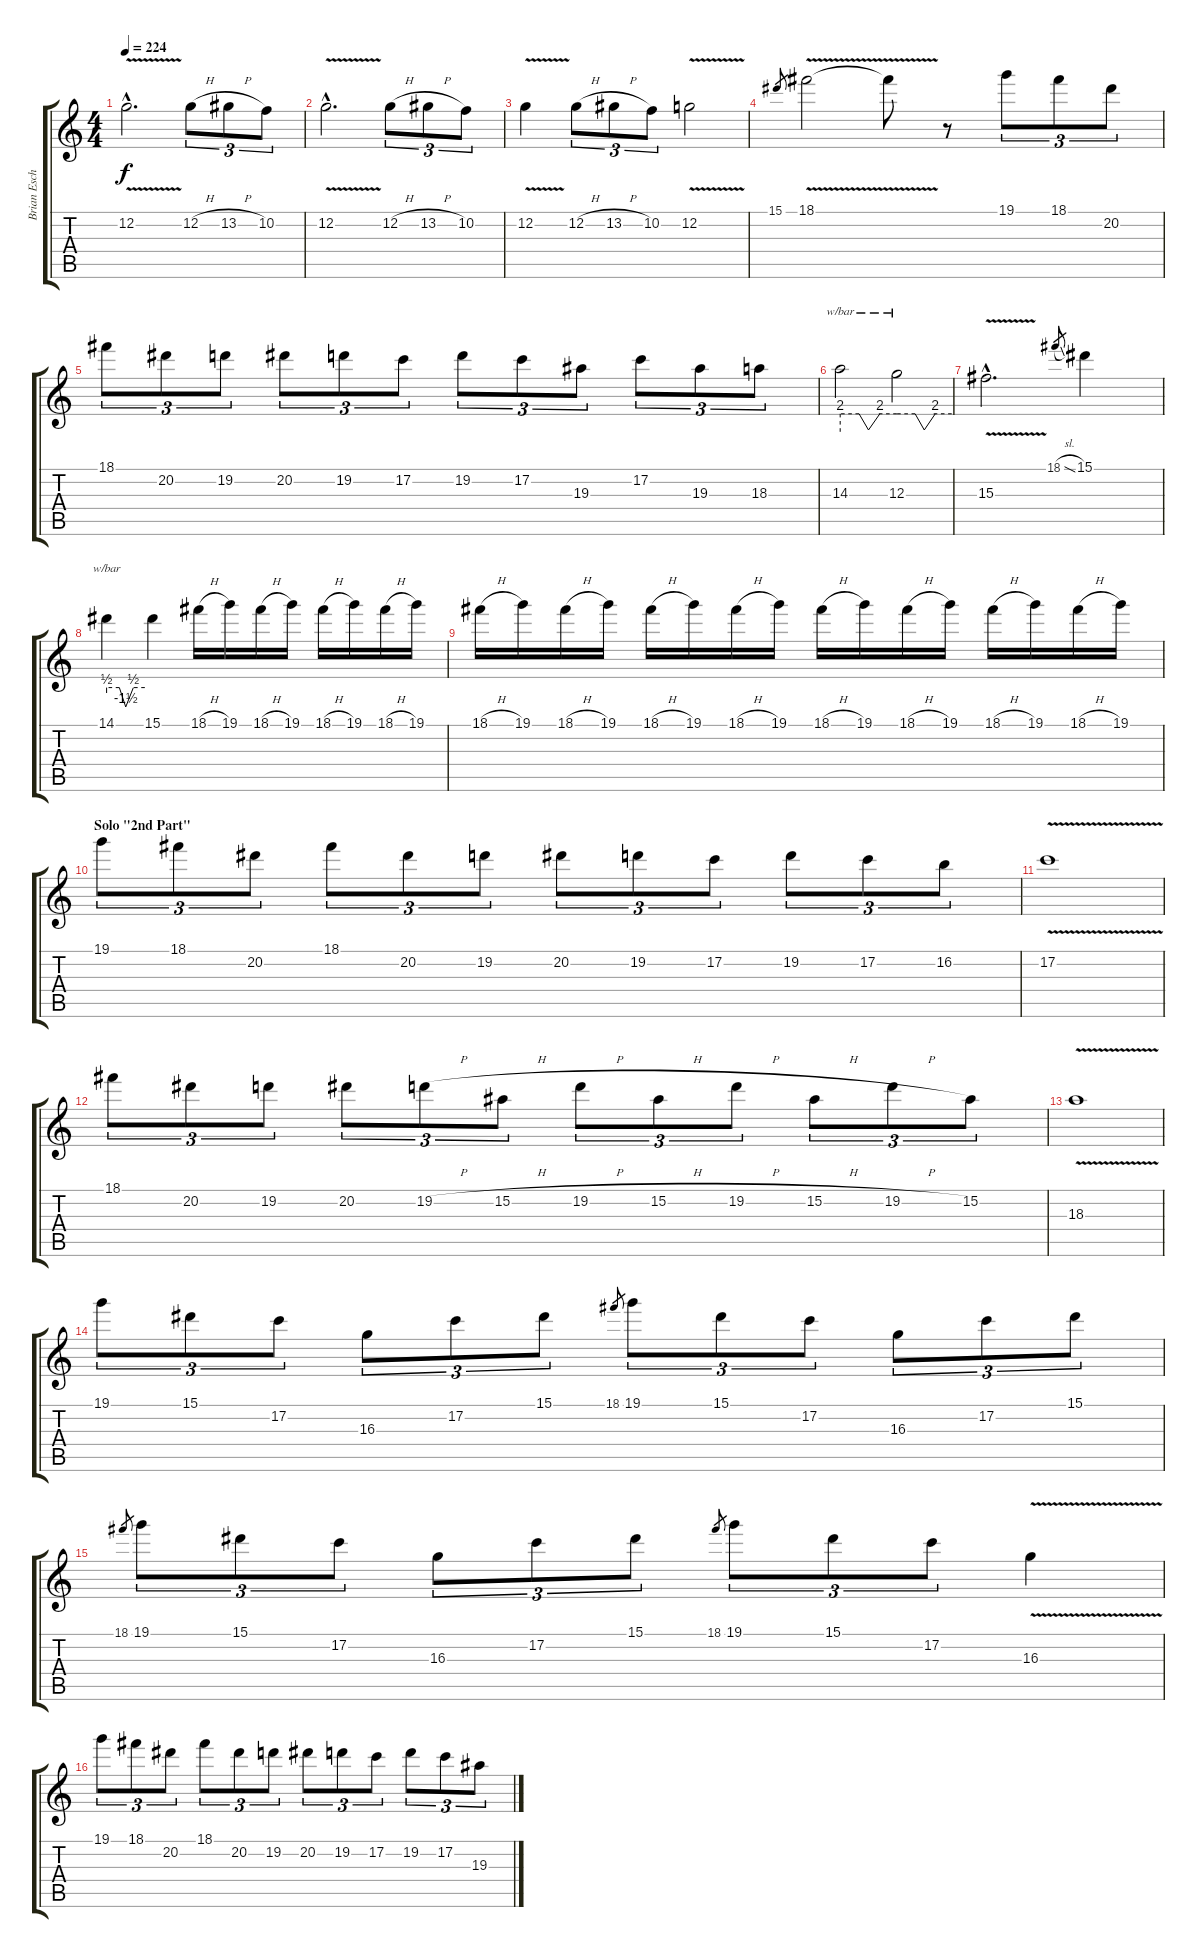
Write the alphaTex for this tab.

\track ("Brian Eschbach (Lead Guitar)" "Brian Esch") {instrument distortionguitar}
\staff {score tabs}
\tuning (C4 G3 Eb3 Bb2 F2 C2) {hide}
\ts (4 4)
\tempo 224
\clef g2
\ks c
12.2{v hac}.2{d dy f} 12.2{h}.8{tu (3 2)} 13.2{h}.8{tu (3 2)} 10.2.8{tu (3 2)} |
12.2{v hac}.2{d} 12.2{h}.8{tu (3 2)} 13.2{h}.8{tu (3 2)} 10.2.8{tu (3 2)} |
12.2{v}.4 12.2{h}.8{tu (3 2)} 13.2{h}.8{tu (3 2)} 10.2.8{tu (3 2)} 12.2{v}.2 |
15.1.8{gr} 18.1{v}.2 18.1{t}.8 r.8 19.1.8{tu (3 2)} 18.1.8{tu (3 2)} 20.2.8{tu (3 2)} |
18.1.8{tu (3 2)} 20.2.8{tu (3 2)} 19.2.8{tu (3 2)} 20.2.8{tu (3 2)} 19.2.8{tu (3 2)} 17.2.8{tu (3 2)} 19.2.8{tu (3 2)} 17.2.8{tu (3 2)} 19.3.8{tu (3 2)} 17.2.8{tu (3 2)} 19.3.8{tu (3 2)} 18.3.8{tu (3 2)} |
14.3.2{tbe (custom default 0 8 20 8 30 0 42 8 60 8)} 12.3.2{tbe (custom default 0 8 20 8 30 0 42 8 60 8)} |
15.3{v hac}.2{d} 18.1{sl}.8{gr} 15.1.4 |
14.1.4{tbe (custom default 0 2 20 2 30 -6 42 2 60 2)} 15.1.4 18.1{h}.16 19.1.16 18.1{h}.16 19.1.16 18.1{h}.16 19.1.16 18.1{h}.16 19.1.16 |
18.1{h}.16 19.1.16 18.1{h}.16 19.1.16 18.1{h}.16 19.1.16 18.1{h}.16 19.1.16 18.1{h}.16 19.1.16 18.1{h}.16 19.1.16 18.1{h}.16 19.1.16 18.1{h}.16 19.1.16 |
\section ("" "Solo \"2nd Part\"")
19.1.8{tu (3 2)} 18.1.8{tu (3 2)} 20.2.8{tu (3 2)} 18.1.8{tu (3 2)} 20.2.8{tu (3 2)} 19.2.8{tu (3 2)} 20.2.8{tu (3 2)} 19.2.8{tu (3 2)} 17.2.8{tu (3 2)} 19.2.8{tu (3 2)} 17.2.8{tu (3 2)} 16.2.8{tu (3 2)} |
17.2{v}.1 |
18.1.8{tu (3 2)} 20.2.8{tu (3 2)} 19.2.8{tu (3 2)} 20.2.8{tu (3 2)} 19.2{h}.8{tu (3 2)} 15.2{h}.8{tu (3 2)} 19.2{h}.8{tu (3 2)} 15.2{h}.8{tu (3 2)} 19.2{h}.8{tu (3 2)} 15.2{h}.8{tu (3 2)} 19.2{h}.8{tu (3 2)} 15.2.8{tu (3 2)} |
18.3{v}.1 |
19.1.8{tu (3 2)} 15.1.8{tu (3 2)} 17.2.8{tu (3 2)} 16.3.8{tu (3 2)} 17.2.8{tu (3 2)} 15.1.8{tu (3 2)} 18.1.8{gr} 19.1.8{tu (3 2)} 15.1.8{tu (3 2)} 17.2.8{tu (3 2)} 16.3.8{tu (3 2)} 17.2.8{tu (3 2)} 15.1.8{tu (3 2)} |
18.1.8{gr} 19.1.8{tu (3 2)} 15.1.8{tu (3 2)} 17.2.8{tu (3 2)} 16.3.8{tu (3 2)} 17.2.8{tu (3 2)} 15.1.8{tu (3 2)} 18.1.8{gr} 19.1.8{tu (3 2)} 15.1.8{tu (3 2)} 17.2.8{tu (3 2)} 16.3{v}.4 |
19.1.8{tu (3 2)} 18.1.8{tu (3 2)} 20.2.8{tu (3 2)} 18.1.8{tu (3 2)} 20.2.8{tu (3 2)} 19.2.8{tu (3 2)} 20.2.8{tu (3 2)} 19.2.8{tu (3 2)} 17.2.8{tu (3 2)} 19.2.8{tu (3 2)} 17.2.8{tu (3 2)} 19.3.8{tu (3 2)}
